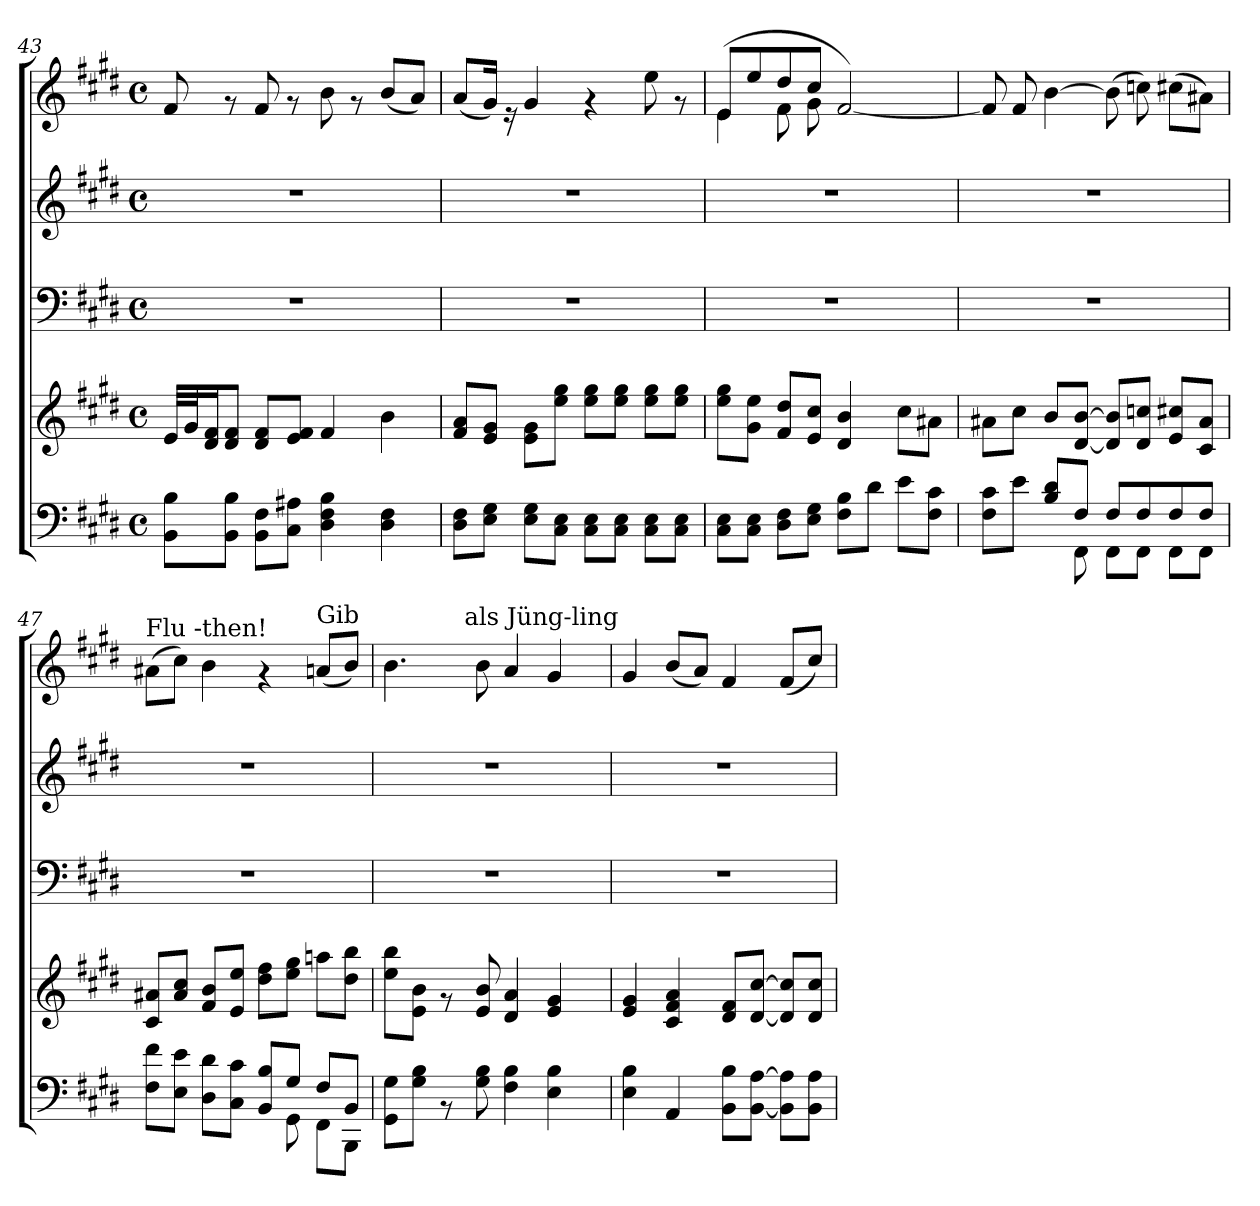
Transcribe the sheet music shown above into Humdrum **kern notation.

**kern	**kern	**kern	**kern	**kern
*part5	*part4	*part3	*part2	*part1
*staff5	*staff4	*staff3	*staff2	*staff1
!!LO:PB:g=z
*clefF4	*clefG2	*clefF4	*clefG2	*clefG2
*k[f#c#g#d#]	*k[f#c#g#d#]	*k[f#c#g#d#]	*k[f#c#g#d#]	*k[f#c#g#d#]
*E:	*E:	*E:	*E:	*E:
*M4/4	*M4/4	*M4/4	*M4/4	*M4/4
*met(c)	*met(c)	*met(c)	*met(c)	*met(c)
=43	=43	=43	=43	=43
8BB\ 8B\L	32e/LLL	1r	1r	8f#/
.	32g#/J	.	.	.
.	16d#/ 16f#/J	.	.	.
8BB\ 8B\J	8d#/ 8f#/J	.	.	8rf
8BB\ 8F#\L	8d#/ 8f#/L	.	.	8f#/
8C#\ 8A#X\J	8e/ 8f#/J	.	.	8rf
4D#\ 4F#\ 4B\	4f#/	.	.	8b\
.	.	.	.	8rf
4D#\ 4F#\	4b\	.	.	(<8b/L
.	.	.	.	8a/J)
=44	=44	=44	=44	=44
8D#\ 8F#\L	8f#/ 8a/L	1r	1r	(<8a/L
8E\ 8G#\J	8e/ 8g#/J	.	.	16g#/Jk)
.	.	.	.	16re
8E\ 8G#\L	8e\ 8g#\L	.	.	4g#/
8C#\ 8E\J	8ee\ 8gg#\J	.	.	.
8C#\ 8E\L	8ee\ 8gg#\L	.	.	4rf
8C#\ 8E\J	8ee\ 8gg#\J	.	.	.
8C#\ 8E\L	8ee\ 8gg#\L	.	.	8ee\
8C#\ 8E\J	8ee\ 8gg#\J	.	.	8rf
=45	=45	=45	=45	=45
*	*	*	*	*^
8C#\ 8E\L	8ee\ 8gg#\L	1r	1r	(>4e\	8e/L
8C#\ 8E\J	8g#\ 8ee\J	.	.	.	8ee/
8D#\ 8F#\L	8f#/ 8dd#/L	.	.	8f#\	8dd#/
8E\ 8G#\J	8e/ 8cc#/J	.	.	8g#\	8cc#/J
8F#\ 8B\L	4d#/ 4b/	.	.	[<2f#/)	2ryy
8d#\J	.	.	.	.	.
8e\L	8cc#\L	.	.	.	.
8F#\ 8c#\J	8a#X\J	.	.	.	.
*	*	*	*	*v	*v
=46	=46	=46	=46	=46
*^	*	*	*	*
8F#\ 8c#\L	4.ryy	8a#X\L	1r	1r	8f#/]
8e\J	.	8cc#\J	.	.	8f#/
8B/ 8d#/L	.	8b/L	.	.	[>4b\
8F#/J	8FF#\	[<8d#/ [>8b/J	.	.	.
8F#/L	8FF#\L	8d#/] 8b/]L	.	.	(>8b\]
8F#/	8FF#\J	8d#/ 8ccn/J	.	.	8ccn\)
8F#/	8FF#\L	8e/ 8cc#X/L	.	.	(>8cc#X\L
8F#/J	8FF#\J	8c#/ 8a#/J	.	.	8a#X\J)
!!LO:LB:g=z
=47	=47	=47	=47	=47	=47
!	!	!	!	!	!LO:TX:a:t=Flu -then!
8F#\ 8f#\L	2ryy	8c#/ 8a#X/L	1r	1r	(>8a#X\L
8E\ 8e\J	.	8a#/ 8cc#/J	.	.	8cc#\J)
8D#\ 8d#\L	.	8f#/ 8b/L	.	.	4b\
8C#\ 8c#\J	.	8e/ 8ee/J	.	.	.
8BB/ 8B/L	8ryy	8dd#\ 8ff#\L	.	.	4rf
8G#/J	8GG#\	8ee\ 8gg#\J	.	.	.
!	!	!	!	!	!LO:TX:a:t=Gib
8F#/L	8FF#\L	8aan\L	.	.	(<8an/L
8BB/J	8BBB\J	8dd#\ 8bb\J	.	.	8b/J)
=48	=48	=48	=48	=48	=48
!	!	!	!	!	!LO:TX:a:t=mir,
*v	*v	*	*	*	*^
8GG#\ 8G#\L	8ee\ 8bb\L	1r	1r	4.b\	4ryy
8G#\ 8B\J	8e\ 8b\J	.	.	.	.
8rAA	8rf	.	.	.	16.ryy
!	!	!	!	!	!LO:TX:a:t=als Jüng-ling
.	.	.	.	.	2ryy
8G#\ 8B\	8e/ 8b/	.	.	8b\	.
4F#\ 4B\	4d#/ 4a/	.	.	4a/	.
4E\ 4B\	4e/ 4g#/	.	.	4g#/	.
.	.	.	.	.	8ryy
.	.	.	.	.	32ryy
=49	=49	=49	=49	=49	=49
!	!	!	!	!LO:TX:a:t=und als Greis, als	!
*	*	*	*	*v	*v
4E\ 4B\	4e/ 4g#/	1r	1r	4g#/
4AA/	4c#/ 4f#/ 4a/	.	.	(<8b/L
.	.	.	.	8a/J)
8BB\ 8B\L	8d#/ 8f#/L	.	.	4f#/
[<8BB\ [>8A\J	[<8d#/ [>8cc#/J	.	.	.
8BB\] 8A\]L	8d#/] 8cc#/]L	.	.	(<8f#/L
8BB\ 8A\J	8d#/ 8cc#/J	.	.	8cc#/J)
=	=	=	=	=
*-	*-	*-	*-	*-
